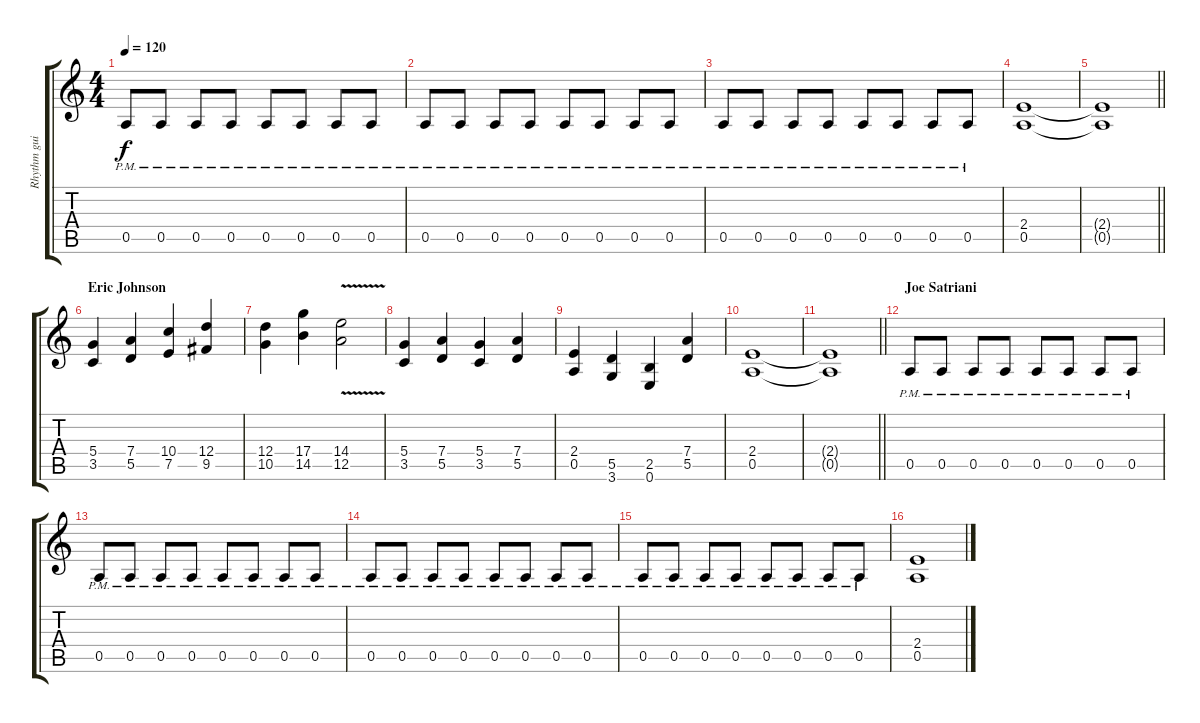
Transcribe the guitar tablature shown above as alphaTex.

\track ("Rhythm guitar" "Rhythm gui") {instrument overdrivenguitar}
\staff {score tabs}
\tuning (E4 B3 G3 D3 A2 E2) {hide}
\ts (4 4)
\tempo 120
\clef g2
\ks c
0.5{pm}.8{dy f} 0.5{pm}.8 0.5{pm}.8 0.5{pm}.8 0.5{pm}.8 0.5{pm}.8 0.5{pm}.8 0.5{pm}.8 |
0.5{pm}.8 0.5{pm}.8 0.5{pm}.8 0.5{pm}.8 0.5{pm}.8 0.5{pm}.8 0.5{pm}.8 0.5{pm}.8 |
0.5{pm}.8 0.5{pm}.8 0.5{pm}.8 0.5{pm}.8 0.5{pm}.8 0.5{pm}.8 0.5{pm}.8 0.5{pm}.8 |
(2.4 0.5).1 |
\barLineRight lightlight
(2.4{t} 0.5{t}).1 |
\section ("" "Eric Johnson")
(5.4 3.5).4 (7.4 5.5).4 (10.4 7.5).4 (12.4 9.5).4 |
(12.4 10.5).4 (17.4 14.5).4 (14.4{v} 12.5{v}).2 |
(5.4 3.5).4 (7.4 5.5).4 (5.4 3.5).4 (7.4 5.5).4 |
(2.4 0.5).4 (5.5 3.6).4 (2.5 0.6).4 (7.4 5.5).4 |
(2.4 0.5).1 |
\barLineRight lightlight
(2.4{t} 0.5{t}).1 |
\section ("" "Joe Satriani")
0.5{pm}.8 0.5{pm}.8 0.5{pm}.8 0.5{pm}.8 0.5{pm}.8 0.5{pm}.8 0.5{pm}.8 0.5{pm}.8 |
0.5{pm}.8 0.5{pm}.8 0.5{pm}.8 0.5{pm}.8 0.5{pm}.8 0.5{pm}.8 0.5{pm}.8 0.5{pm}.8 |
0.5{pm}.8 0.5{pm}.8 0.5{pm}.8 0.5{pm}.8 0.5{pm}.8 0.5{pm}.8 0.5{pm}.8 0.5{pm}.8 |
0.5{pm}.8 0.5{pm}.8 0.5{pm}.8 0.5{pm}.8 0.5{pm}.8 0.5{pm}.8 0.5{pm}.8 0.5{pm}.8 |
(2.4 0.5).1
